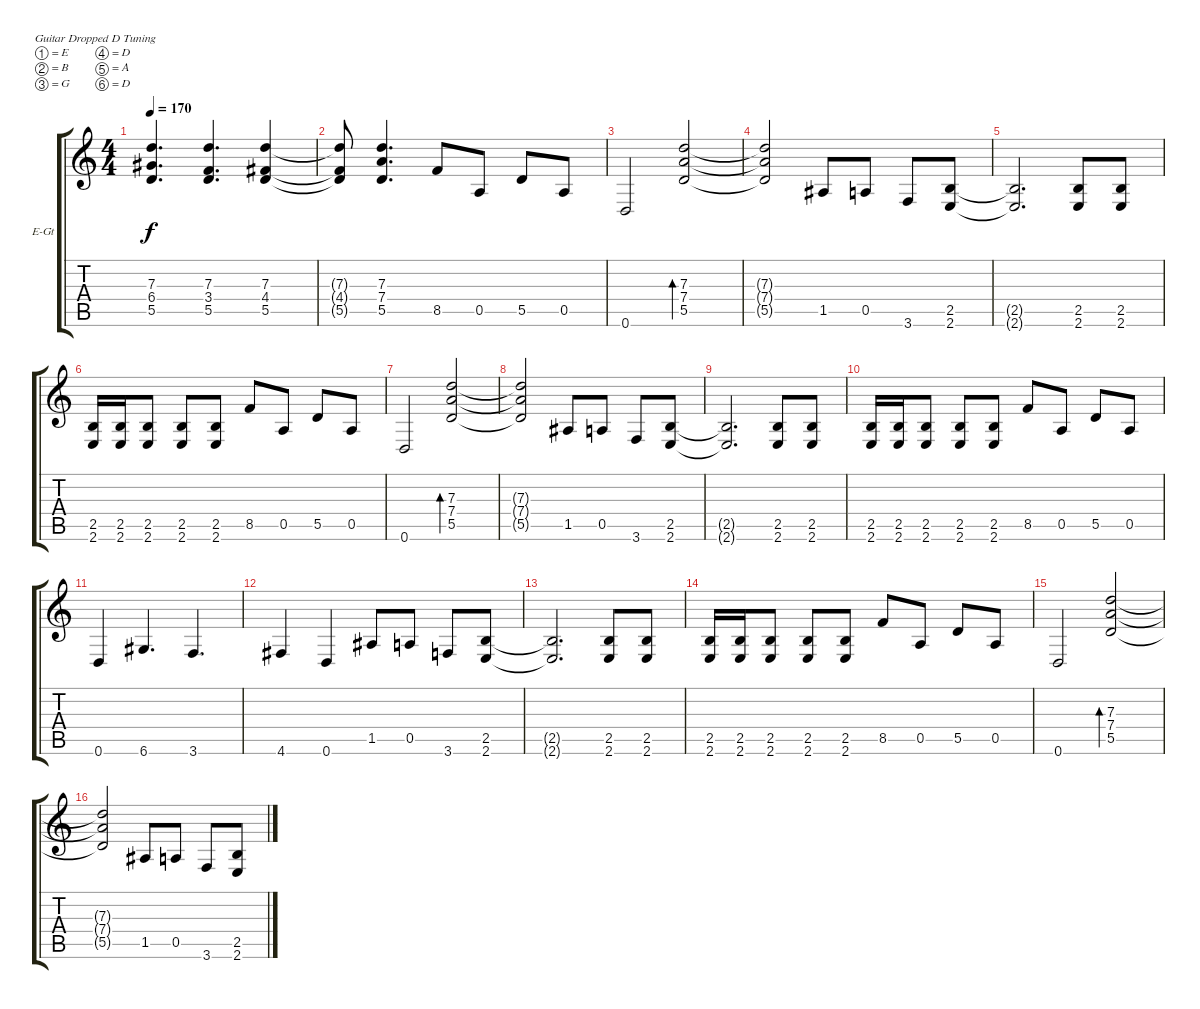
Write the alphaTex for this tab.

\bracketExtendMode groupsimilarinstruments
\firstSystemTrackNameOrientation horizontal
\otherSystemsTrackNameOrientation horizontal
\track ("Dusty" "E-Gt") {instrument overdrivenguitar}
\staff {score tabs}
\tuning (E4 B3 G3 D3 A2 D2)
\ts (4 4)
\tempo 170
\clef g2
\ks c
(7.3 6.4 5.5).4{d dy f} (7.3 3.4 5.5).4{d} (7.3 4.4 5.5).4 |
(7.3{t} 4.4{t} 5.5{t}).8 (7.3 7.4 5.5).4{d} 8.5.8 0.5.8 5.5.8 0.5.8 |
0.6.2 (7.3 7.4 5.5).2{bd 480} |
(7.3{t} 7.4{t} 5.5{t}).2 1.5.8 0.5.8 3.6.8 (2.5 2.6).8 |
(2.5{t} 2.6{t}).2{d} (2.5 2.6).8 (2.5 2.6).8 |
(2.5 2.6).16 (2.5 2.6).16 (2.5 2.6).8 (2.5 2.6).8 (2.5 2.6).8 8.5.8 0.5.8 5.5.8 0.5.8 |
0.6.2 (7.3 7.4 5.5).2{bd 480} |
(7.3{t} 7.4{t} 5.5{t}).2 1.5.8 0.5.8 3.6.8 (2.5 2.6).8 |
(2.5{t} 2.6{t}).2{d} (2.5 2.6).8 (2.5 2.6).8 |
(2.5 2.6).16 (2.5 2.6).16 (2.5 2.6).8 (2.5 2.6).8 (2.5 2.6).8 8.5.8 0.5.8 5.5.8 0.5.8 |
0.6.4 6.6.4{d} 3.6.4{d} |
4.6.4 0.6.4 1.5.8 0.5.8 3.6.8 (2.5 2.6).8 |
(2.5{t} 2.6{t}).2{d} (2.5 2.6).8 (2.5 2.6).8 |
(2.5 2.6).16 (2.5 2.6).16 (2.5 2.6).8 (2.5 2.6).8 (2.5 2.6).8 8.5.8 0.5.8 5.5.8 0.5.8 |
0.6.2 (7.3 7.4 5.5).2{bd 480} |
(7.3{t} 7.4{t} 5.5{t}).2 1.5.8 0.5.8 3.6.8 (2.5 2.6).8
